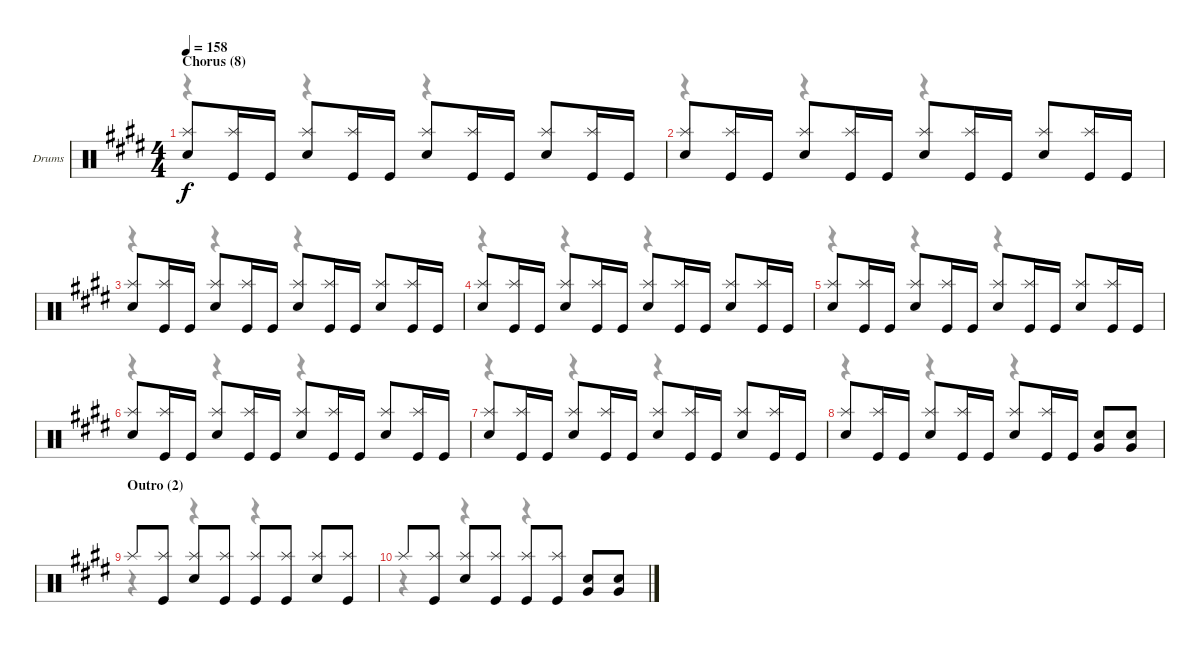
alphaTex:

\bracketExtendMode groupsimilarinstruments
\firstSystemTrackNameOrientation horizontal
\otherSystemsTrackNameOrientation horizontal
\track ("Drumkit" "Drums") {instrument percussion}
\staff {score}
\articulation defaults
\voice
\ts (4 4)
\section ("" "Chorus (8)")
\tempo 158
\clef neutral
\ks e
("Splash (hit)" "Snare (hit) 2").8{dy f} ("Splash (hit)" "Kick (hit)").16 "Kick (hit)".16 ("Splash (hit)" "Snare (hit) 2").8 ("Splash (hit)" "Kick (hit)").16 "Kick (hit)".16 ("Splash (hit)" "Snare (hit) 2").8 ("Splash (hit)" "Kick (hit)").16 "Kick (hit)".16 ("Splash (hit)" "Snare (hit) 2").8 ("Splash (hit)" "Kick (hit)").16 "Kick (hit)".16 |
("Splash (hit)" "Snare (hit) 2").8 ("Splash (hit)" "Kick (hit)").16 "Kick (hit)".16 ("Splash (hit)" "Snare (hit) 2").8 ("Splash (hit)" "Kick (hit)").16 "Kick (hit)".16 ("Splash (hit)" "Snare (hit) 2").8 ("Splash (hit)" "Kick (hit)").16 "Kick (hit)".16 ("Splash (hit)" "Snare (hit) 2").8 ("Splash (hit)" "Kick (hit)").16 "Kick (hit)".16 |
("Splash (hit)" "Snare (hit) 2").8 ("Splash (hit)" "Kick (hit)").16 "Kick (hit)".16 ("Splash (hit)" "Snare (hit) 2").8 ("Splash (hit)" "Kick (hit)").16 "Kick (hit)".16 ("Splash (hit)" "Snare (hit) 2").8 ("Splash (hit)" "Kick (hit)").16 "Kick (hit)".16 ("Splash (hit)" "Snare (hit) 2").8 ("Splash (hit)" "Kick (hit)").16 "Kick (hit)".16 |
("Splash (hit)" "Snare (hit) 2").8 ("Splash (hit)" "Kick (hit)").16 "Kick (hit)".16 ("Splash (hit)" "Snare (hit) 2").8 ("Splash (hit)" "Kick (hit)").16 "Kick (hit)".16 ("Splash (hit)" "Snare (hit) 2").8 ("Splash (hit)" "Kick (hit)").16 "Kick (hit)".16 ("Splash (hit)" "Snare (hit) 2").8 ("Splash (hit)" "Kick (hit)").16 "Kick (hit)".16 |
("Splash (hit)" "Snare (hit) 2").8 ("Splash (hit)" "Kick (hit)").16 "Kick (hit)".16 ("Splash (hit)" "Snare (hit) 2").8 ("Splash (hit)" "Kick (hit)").16 "Kick (hit)".16 ("Splash (hit)" "Snare (hit) 2").8 ("Splash (hit)" "Kick (hit)").16 "Kick (hit)".16 ("Splash (hit)" "Snare (hit) 2").8 ("Splash (hit)" "Kick (hit)").16 "Kick (hit)".16 |
("Splash (hit)" "Snare (hit) 2").8 ("Splash (hit)" "Kick (hit)").16 "Kick (hit)".16 ("Splash (hit)" "Snare (hit) 2").8 ("Splash (hit)" "Kick (hit)").16 "Kick (hit)".16 ("Splash (hit)" "Snare (hit) 2").8 ("Splash (hit)" "Kick (hit)").16 "Kick (hit)".16 ("Splash (hit)" "Snare (hit) 2").8 ("Splash (hit)" "Kick (hit)").16 "Kick (hit)".16 |
("Splash (hit)" "Snare (hit) 2").8 ("Splash (hit)" "Kick (hit)").16 "Kick (hit)".16 ("Splash (hit)" "Snare (hit) 2").8 ("Splash (hit)" "Kick (hit)").16 "Kick (hit)".16 ("Splash (hit)" "Snare (hit) 2").8 ("Splash (hit)" "Kick (hit)").16 "Kick (hit)".16 ("Splash (hit)" "Snare (hit) 2").8 ("Splash (hit)" "Kick (hit)").16 "Kick (hit)".16 |
("Splash (hit)" "Snare (hit) 2").8 ("Splash (hit)" "Kick (hit)").16 "Kick (hit)".16 ("Splash (hit)" "Snare (hit) 2").8 ("Splash (hit)" "Kick (hit)").16 "Kick (hit)".16 ("Splash (hit)" "Snare (hit) 2").8 ("Splash (hit)" "Kick (hit)").16 "Kick (hit)".16 ("Very Low Tom (hit)" "Snare (hit) 2").8 ("Very Low Tom (hit)" "Snare (hit) 2").8 |
\section ("" "Outro (2)")
"Splash (hit)".8 ("Splash (hit)" "Kick (hit)").8 ("Splash (hit)" "Snare (hit) 2").8 ("Splash (hit)" "Kick (hit)").8 ("Splash (hit)" "Kick (hit)").8 ("Splash (hit)" "Kick (hit)").8 ("Splash (hit)" "Snare (hit) 2").8 ("Splash (hit)" "Kick (hit)").8 |
"Splash (hit)".8 ("Splash (hit)" "Kick (hit)").8 ("Splash (hit)" "Snare (hit) 2").8 ("Splash (hit)" "Kick (hit)").8 ("Splash (hit)" "Kick (hit)").8 ("Splash (hit)" "Kick (hit)").8 ("Very Low Tom (hit)" "Snare (hit) 2").8 ("Very Low Tom (hit)" "Snare (hit) 2").8
\voice
\clef neutral
\ottava regular
\simile none
\ks e
r.4{dy mf} r.4 r.4 |
r.4 r.4 r.4 |
r.4 r.4 r.4 |
r.4 r.4 r.4 |
r.4 r.4 r.4 |
r.4 r.4 r.4 |
r.4 r.4 r.4 |
r.4 r.4 r.4 |
r.4 r.4 r.4 |
r.4 r.4 r.4
